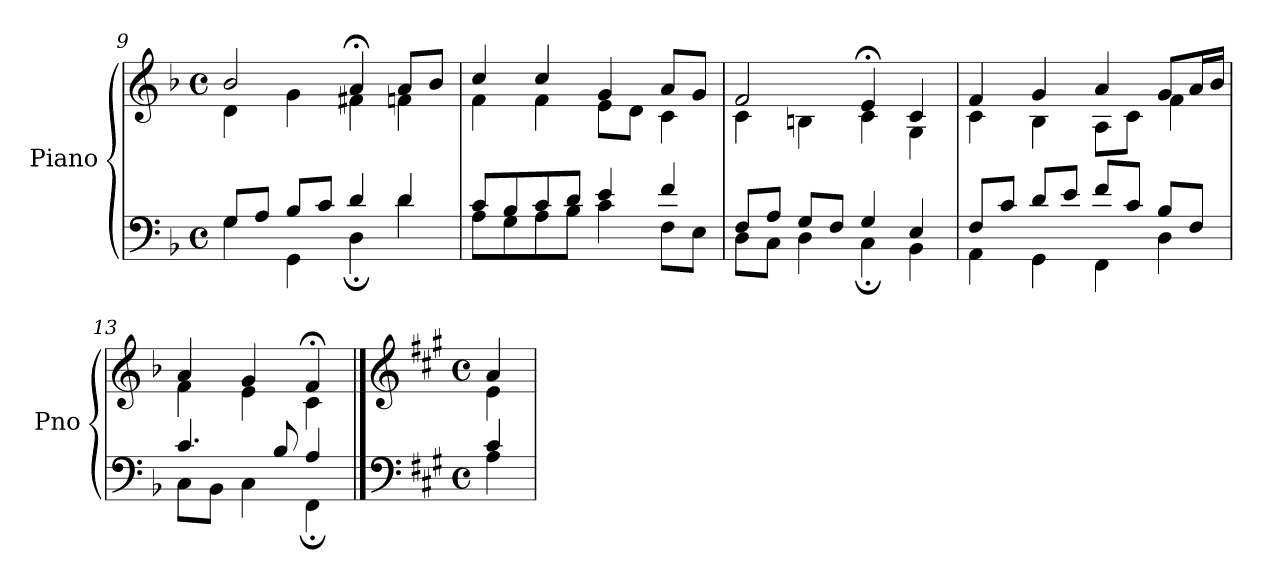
**kern	**kern
*part1	*part1
*staff2	*staff1
*I"Piano	*
*I'Pno	*
*clefF4	*clefG2
*k[b-]	*k[b-]
*M4/4	*M4/4
*met(c)	*met(c)
=9	=9
*^	*^
8G/L	4G\	2b-/	4d\
8A/J	.	.	.
8B-/L	4GG\	.	4g\
8c/J	.	.	.
4d/	4D;\	4a;</	4f#X\
4d/	4d\	8a/L	4fn\
.	.	8b-/J	.
=10	=10	=10	=10
8c/L	8A\L	4cc/	4f\
8B-/	8G\	.	.
8c/	8A\	4cc/	4f\
8d/J	8B-\J	.	.
4e/	4c\	4g/	8e\L
.	.	.	8d\J
4f/	8F\L	8a/L	4c\
.	8E\J	8g/J	.
=11	=11	=11	=11
8F/L	8D\L	2f/	4c\
8A/J	8C\J	.	.
8G/L	4D\	.	4Bn\
8F/J	.	.	.
4G/	4C;\	4e;</	4c\
4E/	4BB-\	4c/	4G\
=12	=12	=12	=12
8F/L	4AA\	4f/	4c\
8c/J	.	.	.
8d/L	4GG\	4g/	4B-\
8e/J	.	.	.
8f/L	4FF\	4a/	8A\L
8c/J	.	.	8c\J
8B-/L	4D\	8g/L	4f\
8F/J	.	16a/L	.
.	.	16b-/JJ	.
=13	=13	=13	=13
4.c/	8C\L	4a/	4f\
.	8BB-\J	.	.
.	4C\	4g/	4e\
8B-/	.	.	.
4A/	4FF;\	4f;</	4c\
==1	==1	==1	==1
*clefF4	*	*clefG2	*
*k[f#c#g#]	*	*k[f#c#g#]	*
*M4/4	*	*M4/4	*
*met(c)	*	*met(c)	*
4c#/	4A\	4a/	4e\
*v	*v	*	*
*	*v	*v
=	=
*-	*-
